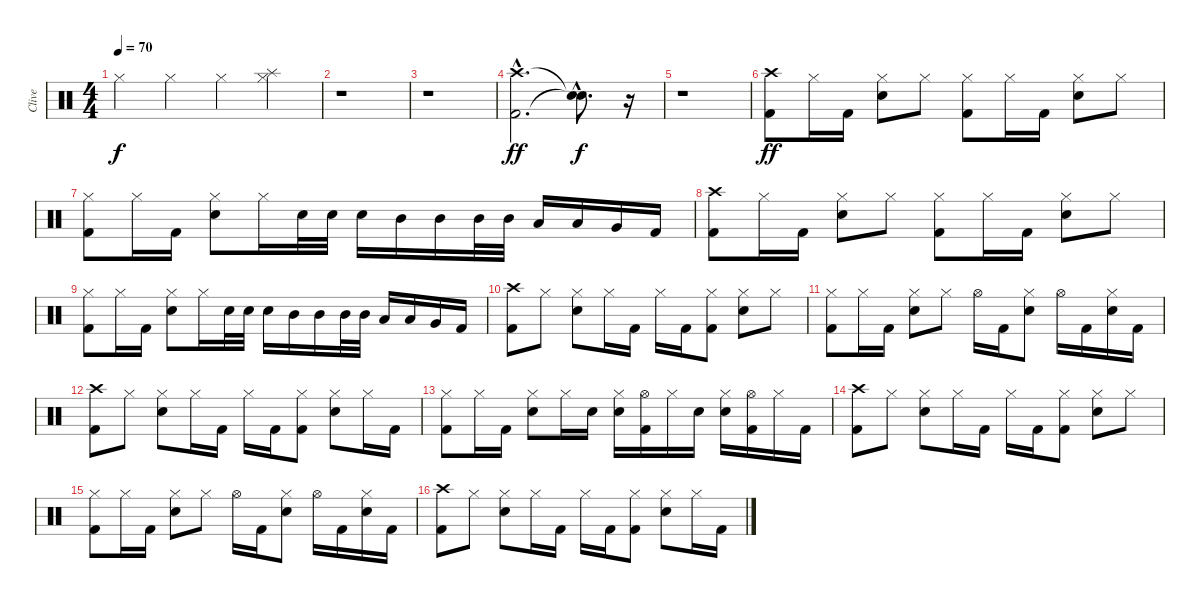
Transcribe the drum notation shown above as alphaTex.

\track ("Clive" "Clive") {instrument percussion}
\staff {score}
\articulation defaults
\ts (4 4)
\tempo 70
\clef neutral
\ks c "Hi-Hat (closed)".4{dy f} "Hi-Hat (closed)".4 "Hi-Hat (closed)".4
("Splash (hit)" "Hi-Hat (closed)").4 |
r.1 |
r.1 |
("Kick (hit) 2"{hac} "Crash high (hit)"{hac}).2{d dy ff} ("Snare (hit)"{hac t} "Snare (hit)"{hac t}).8{d dy f} r.16 |
r.1 |
("Kick (hit) 2" "Crash high (hit)").8{dy ff} "Hi-Hat (closed)".16 "Kick (hit) 2".16 ("Snare (hit) 2" "Hi-Hat (closed)").8 "Hi-Hat (closed)".8 ("Kick (hit) 2" "Hi-Hat (closed)").8 "Hi-Hat (closed)".16 "Kick (hit) 2".16 ("Snare (hit) 2" "Hi-Hat (closed)").8 "Hi-Hat (closed)".8 |
("Kick (hit) 2" "Hi-Hat (closed)").8 "Hi-Hat (closed)".16 "Kick (hit) 2".16 ("Snare (hit) 2" "Hi-Hat (closed)").8 "Hi-Hat (closed)".16 "Snare (hit) 2".32 "Snare (hit) 2".32 "Snare (hit) 2".16 "Mid Tom (hit)".16 "Mid Tom (hit)".16 "Mid Tom (hit)".32 "Mid Tom (hit)".32 "Low Tom (hit)".16 "Low Tom (hit)".16 "Very Low Tom (hit)".16 "Kick (hit) 2".16 |
("Kick (hit) 2" "Crash high (hit)").8 "Hi-Hat (closed)".16 "Kick (hit) 2".16 ("Snare (hit) 2" "Hi-Hat (closed)").8 "Hi-Hat (closed)".8 ("Kick (hit) 2" "Hi-Hat (closed)").8 "Hi-Hat (closed)".16 "Kick (hit) 2".16 ("Snare (hit) 2" "Hi-Hat (closed)").8 "Hi-Hat (closed)".8 |
("Kick (hit) 2" "Hi-Hat (closed)").8 "Hi-Hat (closed)".16 "Kick (hit) 2".16 ("Snare (hit) 2" "Hi-Hat (closed)").8 "Hi-Hat (closed)".16 "Snare (hit) 2".32 "Snare (hit) 2".32 "Snare (hit) 2".16 "Mid Tom (hit)".16 "Mid Tom (hit)".16 "Mid Tom (hit)".32 "Mid Tom (hit)".32 "Low Tom (hit)".16 "Low Tom (hit)".16 "Very Low Tom (hit)".16 "Kick (hit) 2".16 |
("Kick (hit) 2" "Crash high (hit)").8 "Hi-Hat (closed)".8 ("Snare (hit) 2" "Hi-Hat (closed)").8 "Hi-Hat (closed)".16 "Kick (hit) 2".16 "Hi-Hat (closed)".16 "Kick (hit) 2".16 ("Kick (hit) 2" "Hi-Hat (closed)").8 ("Snare (hit) 2" "Hi-Hat (closed)").8 "Hi-Hat (closed)".8 |
("Kick (hit) 2" "Hi-Hat (closed)").8 "Hi-Hat (closed)".16 "Kick (hit) 2".16 ("Snare (hit) 2" "Hi-Hat (closed)").8 "Hi-Hat (closed)".8 "Hi-Hat (open)".16 "Kick (hit) 2".16 ("Snare (hit) 2" "Hi-Hat (closed)").8 "Hi-Hat (open)".16 "Kick (hit) 2".16 ("Snare (hit) 2" "Hi-Hat (closed)").16 "Kick (hit) 2".16 |
("Kick (hit) 2" "Crash high (hit)").8 "Hi-Hat (closed)".8 ("Snare (hit) 2" "Hi-Hat (closed)").8 "Hi-Hat (closed)".16 "Kick (hit) 2".16 "Hi-Hat (closed)".16 "Kick (hit) 2".16 ("Kick (hit) 2" "Hi-Hat (closed)").8 ("Snare (hit) 2" "Hi-Hat (closed)").8 "Hi-Hat (closed)".16 "Kick (hit) 2".16 |
("Kick (hit) 2" "Hi-Hat (closed)").8 "Hi-Hat (closed)".16 "Kick (hit) 2".16 ("Snare (hit) 2" "Hi-Hat (closed)").8 "Hi-Hat (closed)".16 "Snare (hit) 2".16 ("Snare (hit) 2" "Hi-Hat (closed)").16 ("Kick (hit) 2" "Hi-Hat (open)").16 "Hi-Hat (closed)".16 "Snare (hit) 2".16 ("Snare (hit) 2" "Hi-Hat (closed)").16 ("Kick (hit) 2" "Hi-Hat (open)").16 "Hi-Hat (closed)".16 "Kick (hit) 2".16 |
("Kick (hit) 2" "Crash high (hit)").8 "Hi-Hat (closed)".8 ("Snare (hit) 2" "Hi-Hat (closed)").8 "Hi-Hat (closed)".16 "Kick (hit) 2".16 "Hi-Hat (closed)".16 "Kick (hit) 2".16 ("Kick (hit) 2" "Hi-Hat (closed)").8 ("Snare (hit) 2" "Hi-Hat (closed)").8 "Hi-Hat (closed)".8 |
("Kick (hit) 2" "Hi-Hat (closed)").8 "Hi-Hat (closed)".16 "Kick (hit) 2".16 ("Snare (hit) 2" "Hi-Hat (closed)").8 "Hi-Hat (closed)".8 "Hi-Hat (open)".16 "Kick (hit) 2".16 ("Snare (hit) 2" "Hi-Hat (closed)").8 "Hi-Hat (open)".16 "Kick (hit) 2".16 ("Snare (hit) 2" "Hi-Hat (closed)").16 "Kick (hit) 2".16 |
("Kick (hit) 2" "Crash high (hit)").8 "Hi-Hat (closed)".8 ("Snare (hit) 2" "Hi-Hat (closed)").8 "Hi-Hat (closed)".16 "Kick (hit) 2".16 "Hi-Hat (closed)".16 "Kick (hit) 2".16 ("Kick (hit) 2" "Hi-Hat (closed)").8 ("Snare (hit) 2" "Hi-Hat (closed)").8 "Hi-Hat (closed)".16 "Kick (hit) 2".16
